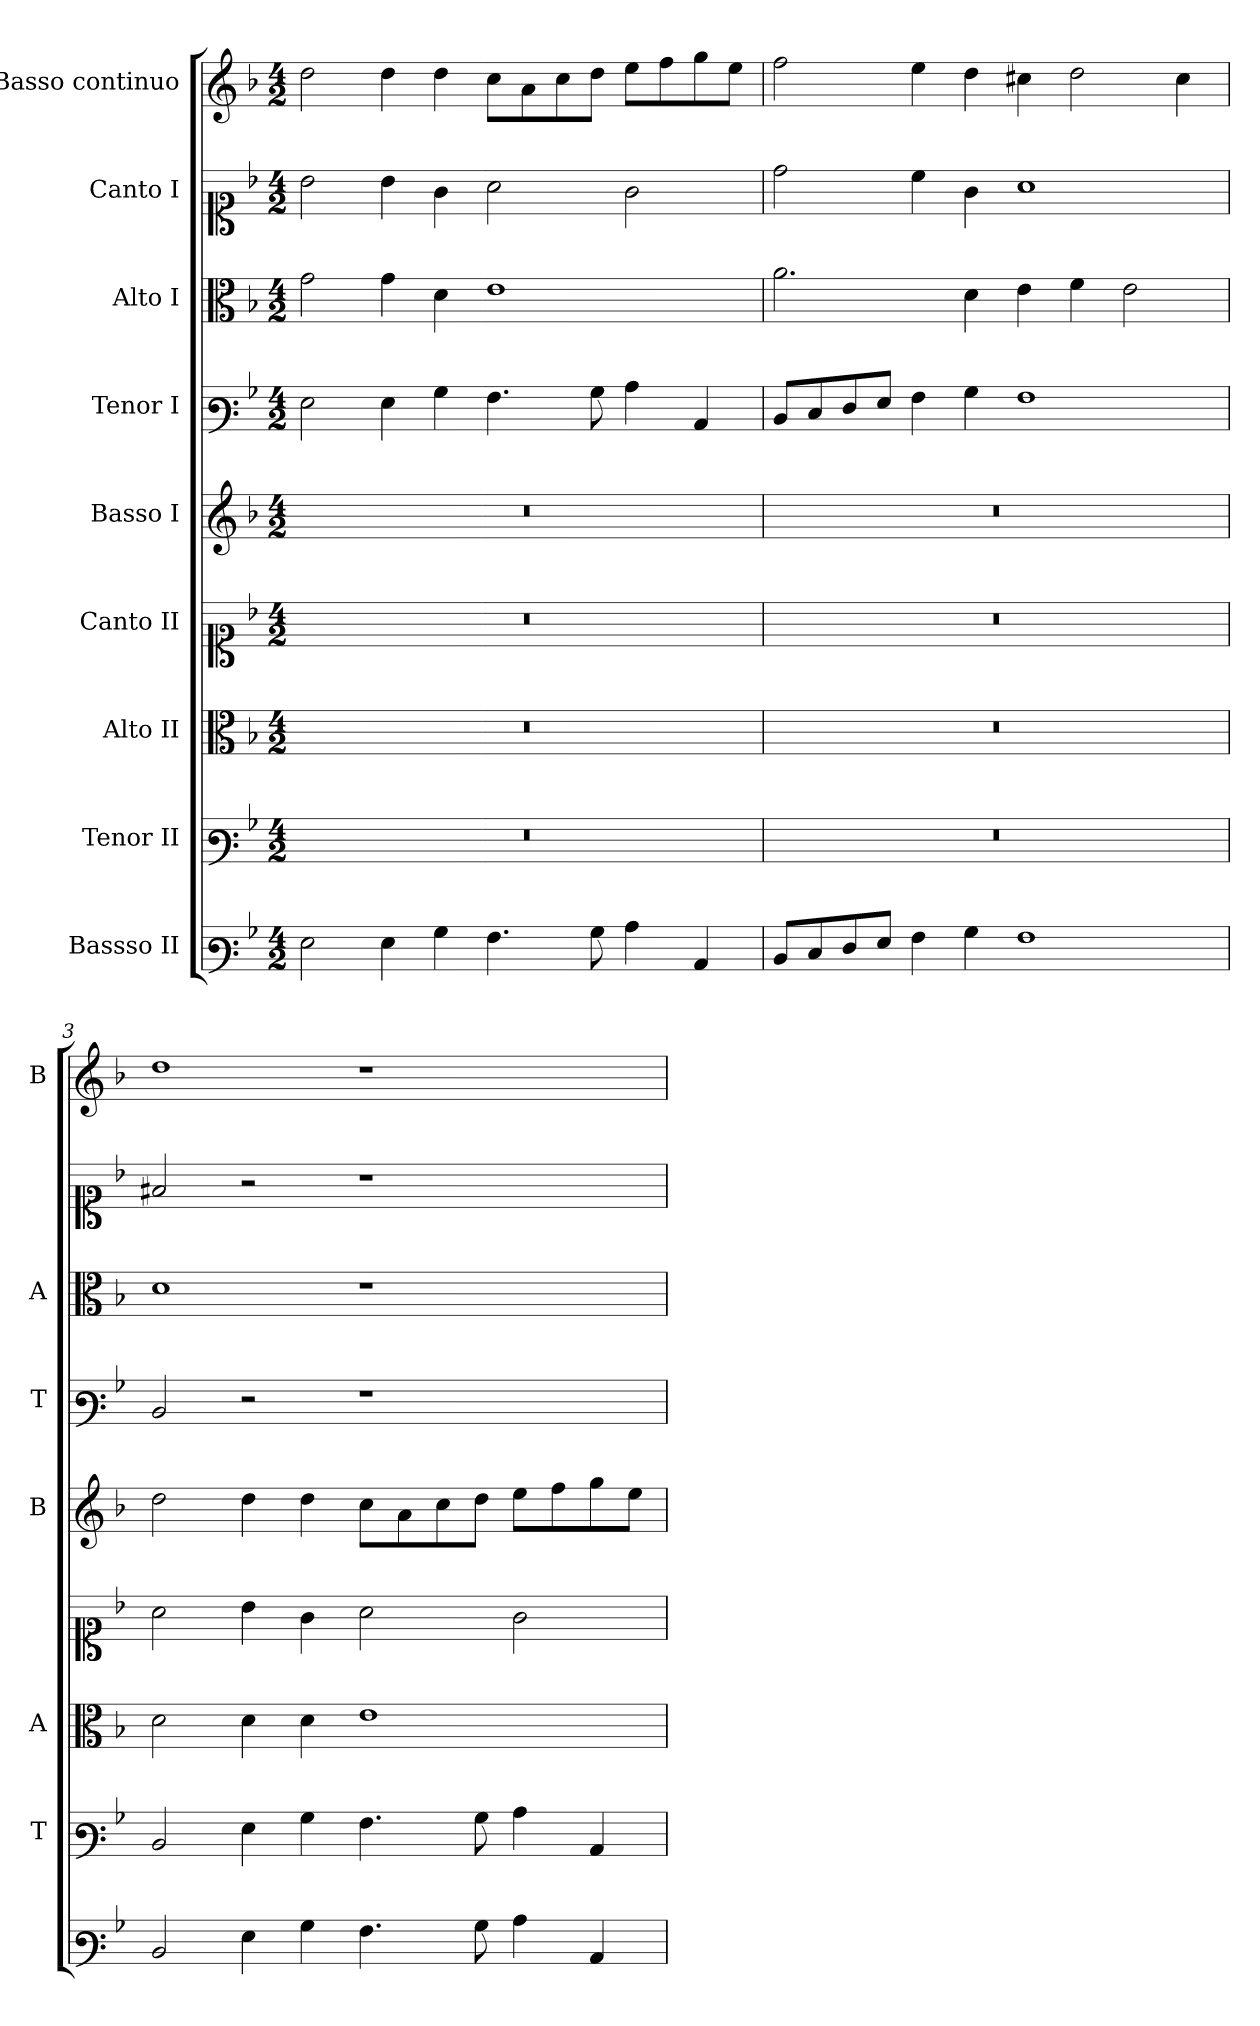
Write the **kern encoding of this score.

**kern	**kern	**kern	**kern	**kern	**kern	**kern	**kern	**kern
*part9	*part8	*part7	*part6	*part5	*part4	*part3	*part2	*part1
*staff9	*staff8	*staff7	*staff6	*staff5	*staff4	*staff3	*staff2	*staff1
*I"Bassso II	*I"Tenor II	*I"Alto II	*I"Canto II	*I"Basso I	*I"Tenor I	*I"Alto I	*I"Canto I	*I"Basso continuo
*	*I'T	*I'A	*	*I'B	*I'T	*I'A	*	*I'B
*clefF3	*clefF3	*clefC3	*clefC1	*clefG2	*clefF3	*clefC3	*clefC1	*clefG2
*k[b-]	*k[b-]	*k[b-]	*k[b-]	*k[b-]	*k[b-]	*k[b-]	*k[b-]	*k[b-]
*F:	*F:	*F:	*F:	*F:	*F:	*F:	*F:	*F:
*M4/2	*M4/2	*M4/2	*M4/2	*M4/2	*M4/2	*M4/2	*M4/2	*M4/2
=1	=1	=1	=1	=1	=1	=1	=1	=1
2G	0r	0r	0r	0r	2G	2g	2b-	2dd
4G	.	.	.	.	4G	4g	4b-	4dd
4B-	.	.	.	.	4B-	4d	4g	4dd
4.A	.	.	.	.	4.A	1e	2a	8ccL
.	.	.	.	.	.	.	.	8a
.	.	.	.	.	.	.	.	8cc
8B-	.	.	.	.	8B-	.	.	8ddJ
4c	.	.	.	.	4c	.	2g	8eeL
.	.	.	.	.	.	.	.	8ff
4C	.	.	.	.	4C	.	.	8gg
.	.	.	.	.	.	.	.	8eeJ
=2	=2	=2	=2	=2	=2	=2	=2	=2
8DL	0r	0r	0r	0r	8DL	2.a	2dd	2ff
8E	.	.	.	.	8E	.	.	.
8F	.	.	.	.	8F	.	.	.
8GJ	.	.	.	.	8GJ	.	.	.
4A	.	.	.	.	4A	.	4cc	4ee
4B-	.	.	.	.	4B-	4d	4g	4dd
1A	.	.	.	.	1A	4e	1a	4cc#X
.	.	.	.	.	.	4f	.	2dd
.	.	.	.	.	.	2e	.	.
.	.	.	.	.	.	.	.	4cc#
=3	=3	=3	=3	=3	=3	=3	=3	=3
2D	2D	2d	2a	2dd	2D	1d	2f#X	1dd
4G	4G	4d	4b-	4dd	2r	.	2r	.
4B-	4B-	4d	4g	4dd	.	.	.	.
4.A	4.A	1e	2a	8ccL	1r	1r	1r	1r
.	.	.	.	8a	.	.	.	.
.	.	.	.	8cc	.	.	.	.
8B-	8B-	.	.	8ddJ	.	.	.	.
4c	4c	.	2g	8eeL	.	.	.	.
.	.	.	.	8ff	.	.	.	.
4C	4C	.	.	8gg	.	.	.	.
.	.	.	.	8eeJ	.	.	.	.
=	=	=	=	=	=	=	=	=
*-	*-	*-	*-	*-	*-	*-	*-	*-
